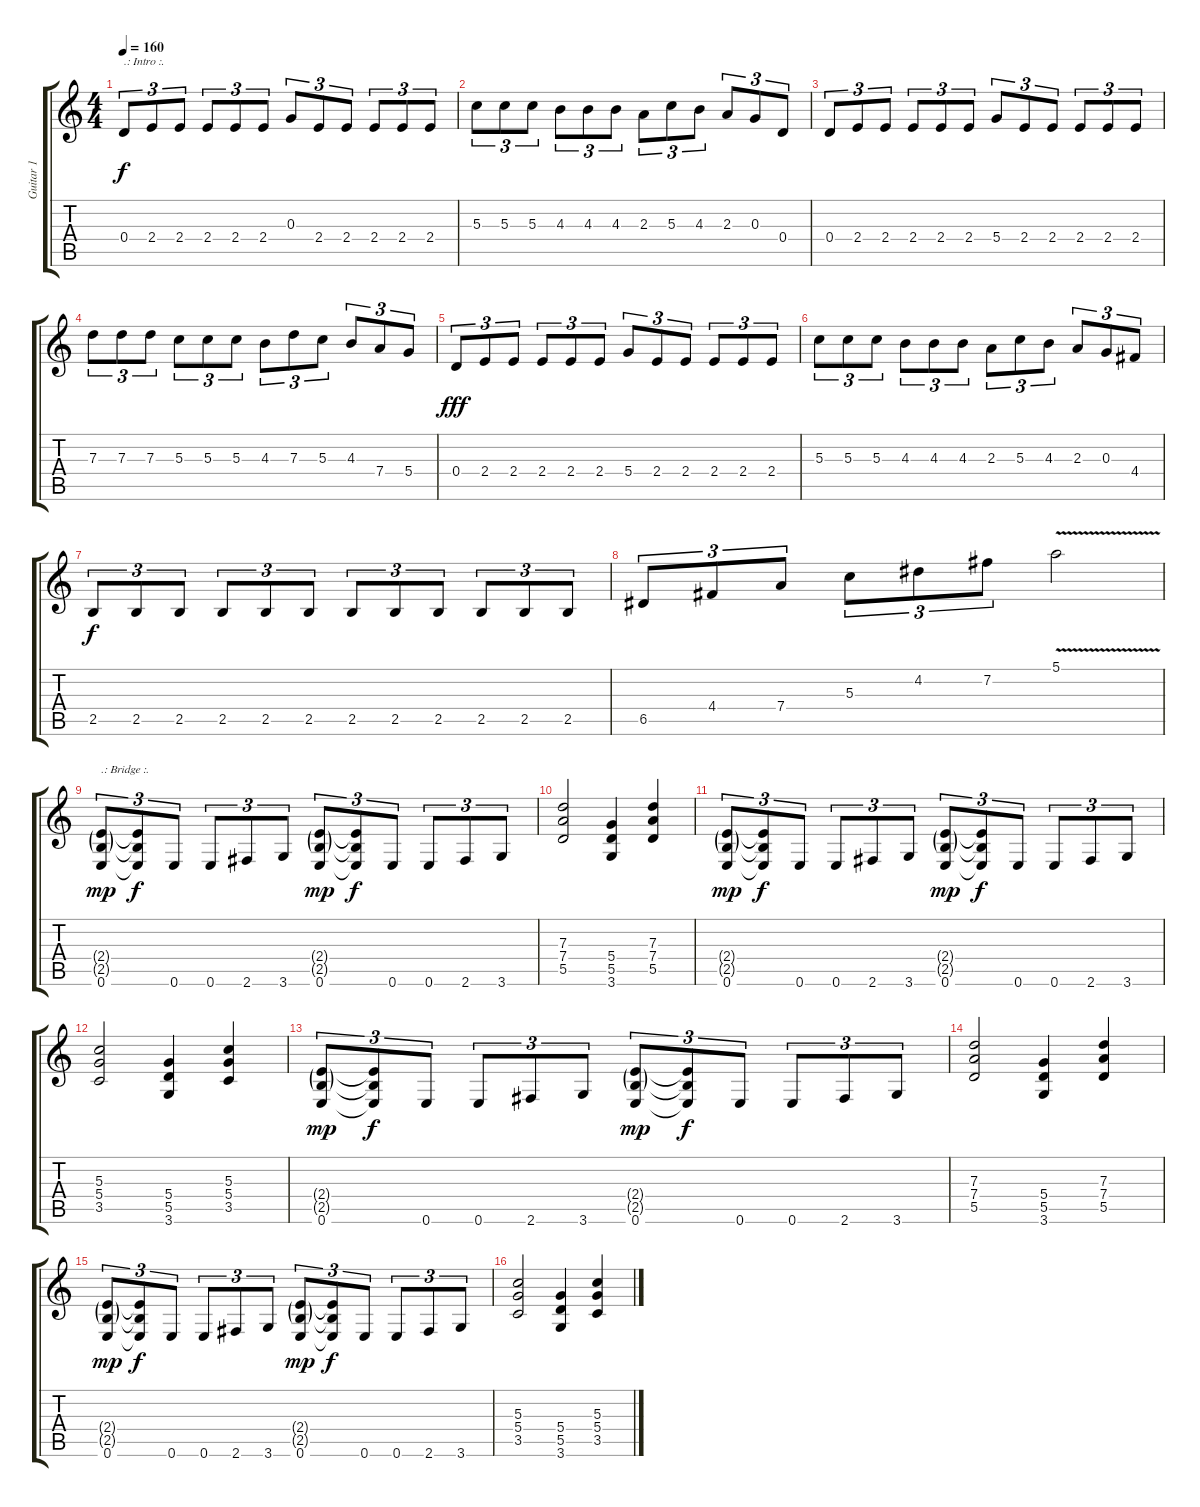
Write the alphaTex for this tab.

\track ("Guitar 1" "Guitar 1") {instrument distortionguitar}
\staff {score tabs}
\tuning (E4 B3 G3 D3 A2 E2) {hide}
\ts (4 4)
\tempo 160
\clef g2
\ks c
0.4.8{tu (3 2) txt ".: Intro :." dy f instrument distortionguitar} 2.4.8{tu (3 2)} 2.4.8{tu (3 2)} 2.4.8{tu (3 2)} 2.4.8{tu (3 2)} 2.4.8{tu (3 2)} 0.3.8{tu (3 2)} 2.4.8{tu (3 2)} 2.4.8{tu (3 2)} 2.4.8{tu (3 2)} 2.4.8{tu (3 2)} 2.4.8{tu (3 2)} |
5.3.8{tu (3 2)} 5.3.8{tu (3 2)} 5.3.8{tu (3 2)} 4.3.8{tu (3 2)} 4.3.8{tu (3 2)} 4.3.8{tu (3 2)} 2.3.8{tu (3 2)} 5.3.8{tu (3 2)} 4.3.8{tu (3 2)} 2.3.8{tu (3 2)} 0.3.8{tu (3 2)} 0.4.8{tu (3 2)} |
0.4.8{tu (3 2)} 2.4.8{tu (3 2)} 2.4.8{tu (3 2)} 2.4.8{tu (3 2)} 2.4.8{tu (3 2)} 2.4.8{tu (3 2)} 5.4.8{tu (3 2)} 2.4.8{tu (3 2)} 2.4.8{tu (3 2)} 2.4.8{tu (3 2)} 2.4.8{tu (3 2)} 2.4.8{tu (3 2)} |
7.3.8{tu (3 2)} 7.3.8{tu (3 2)} 7.3.8{tu (3 2)} 5.3.8{tu (3 2)} 5.3.8{tu (3 2)} 5.3.8{tu (3 2)} 4.3.8{tu (3 2)} 7.3.8{tu (3 2)} 5.3.8{tu (3 2)} 4.3.8{tu (3 2)} 7.4.8{tu (3 2)} 5.4.8{tu (3 2)} |
0.4.8{tu (3 2) dy fff} 2.4.8{tu (3 2)} 2.4.8{tu (3 2)} 2.4.8{tu (3 2)} 2.4.8{tu (3 2)} 2.4.8{tu (3 2)} 5.4.8{tu (3 2)} 2.4.8{tu (3 2)} 2.4.8{tu (3 2)} 2.4.8{tu (3 2)} 2.4.8{tu (3 2)} 2.4.8{tu (3 2)} |
5.3.8{tu (3 2)} 5.3.8{tu (3 2)} 5.3.8{tu (3 2)} 4.3.8{tu (3 2)} 4.3.8{tu (3 2)} 4.3.8{tu (3 2)} 2.3.8{tu (3 2)} 5.3.8{tu (3 2)} 4.3.8{tu (3 2)} 2.3.8{tu (3 2)} 0.3.8{tu (3 2)} 4.4.8{tu (3 2)} |
2.5.8{tu (3 2) dy f} 2.5.8{tu (3 2)} 2.5.8{tu (3 2)} 2.5.8{tu (3 2)} 2.5.8{tu (3 2)} 2.5.8{tu (3 2)} 2.5.8{tu (3 2)} 2.5.8{tu (3 2)} 2.5.8{tu (3 2)} 2.5.8{tu (3 2)} 2.5.8{tu (3 2)} 2.5.8{tu (3 2)} |
6.5.8{tu (3 2)} 4.4.8{tu (3 2)} 7.4.8{tu (3 2)} 5.3.8{tu (3 2)} 4.2.8{tu (3 2)} 7.2.8{tu (3 2)} 5.1{v}.2 |
(2.4{g} 2.5{g} 0.6).8{tu (3 2) txt ".: Bridge :." dy mp} (2.4{t} 2.5{t} 0.6{t}).8{tu (3 2) dy f} 0.6.8{tu (3 2)} 0.6.8{tu (3 2)} 2.6.8{tu (3 2)} 3.6.8{tu (3 2)} (2.4{g} 2.5{g} 0.6).8{tu (3 2) dy mp} (2.4{t} 2.5{t} 0.6{t}).8{tu (3 2) dy f} 0.6.8{tu (3 2)} 0.6.8{tu (3 2)} 2.6.8{tu (3 2)} 3.6.8{tu (3 2)} |
(7.3 7.4 5.5).2 (5.4 5.5 3.6).4 (7.3 7.4 5.5).4 |
(2.4{g} 2.5{g} 0.6).8{tu (3 2) dy mp} (2.4{t} 2.5{t} 0.6{t}).8{tu (3 2) dy f} 0.6.8{tu (3 2)} 0.6.8{tu (3 2)} 2.6.8{tu (3 2)} 3.6.8{tu (3 2)} (2.4{g} 2.5{g} 0.6).8{tu (3 2) dy mp} (2.4{t} 2.5{t} 0.6{t}).8{tu (3 2) dy f} 0.6.8{tu (3 2)} 0.6.8{tu (3 2)} 2.6.8{tu (3 2)} 3.6.8{tu (3 2)} |
(5.3 5.4 3.5).2 (5.4 5.5 3.6).4 (5.3 5.4 3.5).4 |
(2.4{g} 2.5{g} 0.6).8{tu (3 2) dy mp} (2.4{t} 2.5{t} 0.6{t}).8{tu (3 2) dy f} 0.6.8{tu (3 2)} 0.6.8{tu (3 2)} 2.6.8{tu (3 2)} 3.6.8{tu (3 2)} (2.4{g} 2.5{g} 0.6).8{tu (3 2) dy mp} (2.4{t} 2.5{t} 0.6{t}).8{tu (3 2) dy f} 0.6.8{tu (3 2)} 0.6.8{tu (3 2)} 2.6.8{tu (3 2)} 3.6.8{tu (3 2)} |
(7.3 7.4 5.5).2 (5.4 5.5 3.6).4 (7.3 7.4 5.5).4 |
(2.4{g} 2.5{g} 0.6).8{tu (3 2) dy mp} (2.4{t} 2.5{t} 0.6{t}).8{tu (3 2) dy f} 0.6.8{tu (3 2)} 0.6.8{tu (3 2)} 2.6.8{tu (3 2)} 3.6.8{tu (3 2)} (2.4{g} 2.5{g} 0.6).8{tu (3 2) dy mp} (2.4{t} 2.5{t} 0.6{t}).8{tu (3 2) dy f} 0.6.8{tu (3 2)} 0.6.8{tu (3 2)} 2.6.8{tu (3 2)} 3.6.8{tu (3 2)} |
(5.3 5.4 3.5).2 (5.4 5.5 3.6).4 (5.3 5.4 3.5).4
